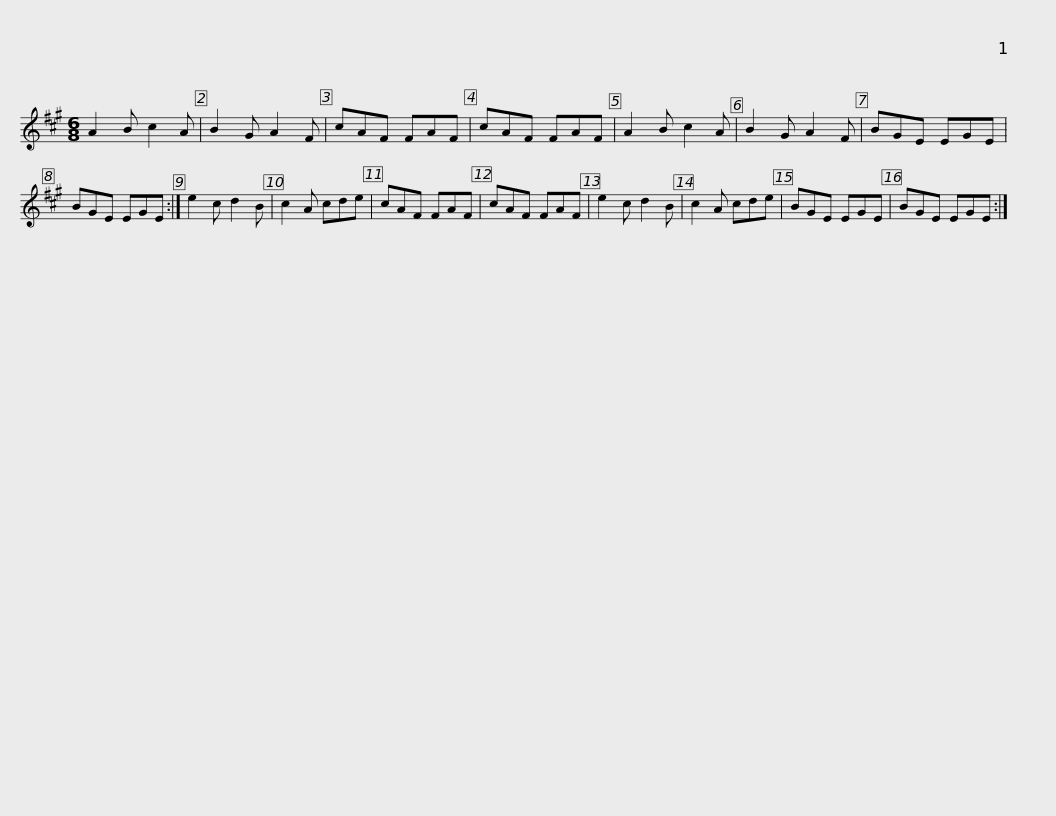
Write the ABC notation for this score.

X:1
L:1/8
M:6/8
I:linebreak $
K:F#min
V:1 treble
V:1
 A2 B c2 A | B2 G A2 F | cAF FAF | cAF FAF | A2 B c2 A | %5
 B2 G A2 F | BGE EGE | BGE EGE :|$ e2 c d2 B | c2 A cde | %10
 cAF FAF | cAF FAF | e2 c d2 B | c2 A cde | BGE EGE | %15
 BGE EGE :| %16
